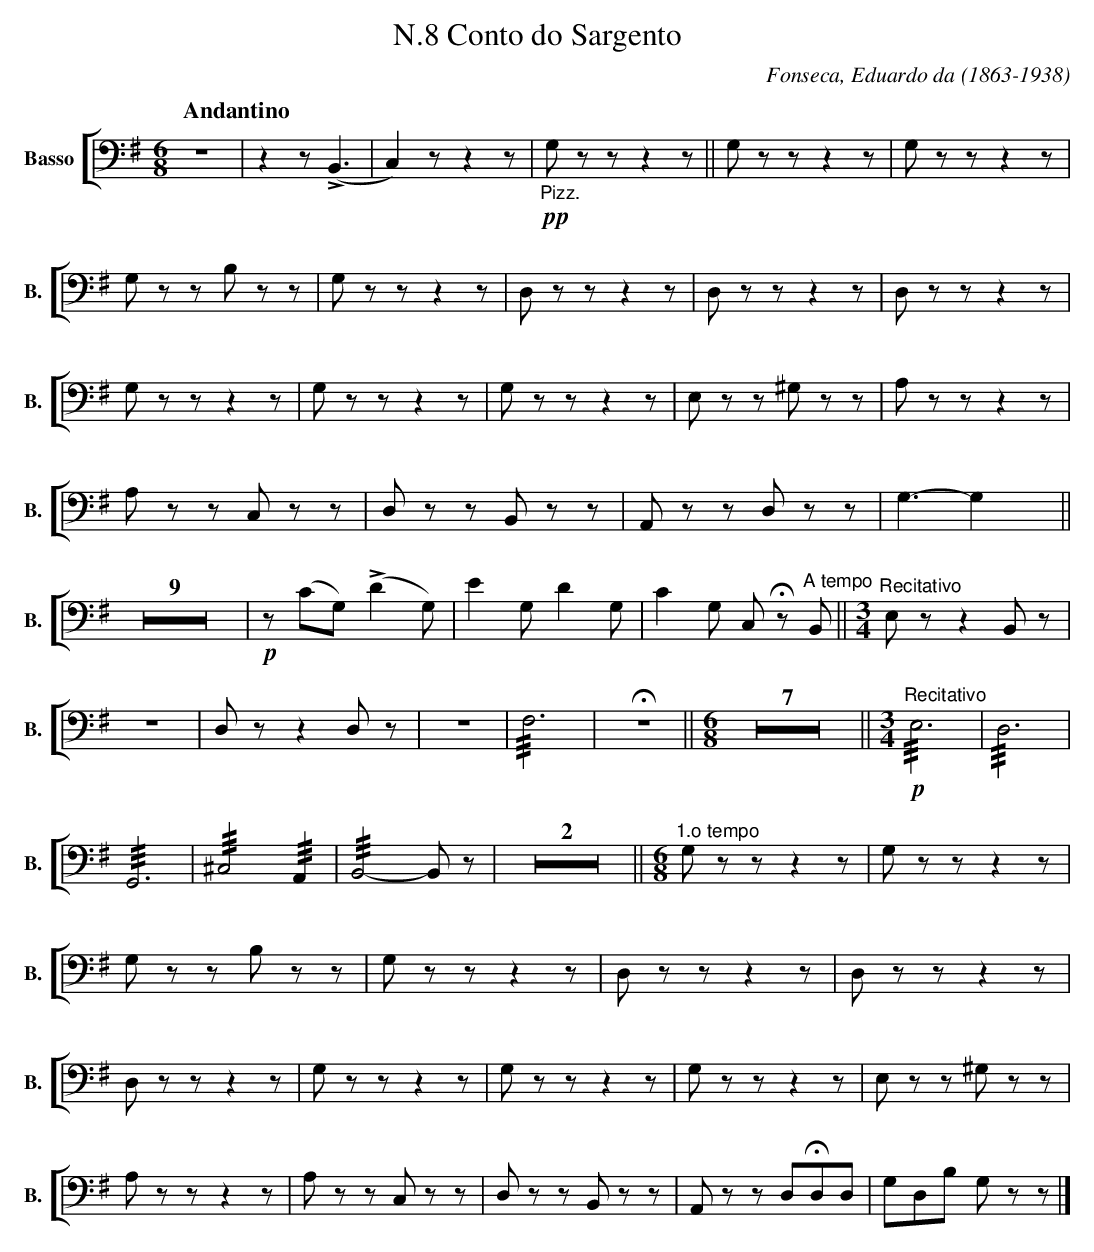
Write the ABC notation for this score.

X:1
T:N.8 Conto do Sargento
C:Fonseca, Eduardo da (1863-1938)
M:6/8
L:1/8
K:G
V: 6 clef=bass name="Basso" sname="B."
%%staves [ 6 ]
   [Q:"Andantino"] z6| z2z !>!(B,,3 | C,2)z z2z  | !pp! "_Pizz." G,zz z2z || \
   G,zz z2z | G,zz z2z | G,zz B,zz  | G,zz z2z   | D,zz z2z | D,zz z2z  | D,zz z2z   | \
   G,zz z2z | G,zz z2z | G,zz z2z   | E,zz ^G,zz | A,zz z2z | A,zz C,zz | D,zz B,,zz | \
   A,,zz D,zz | G,3-G,2x || Z9 | !p!z(CG,) (!>!D2G,) | E2G,D2G,| C2G, C,!fermata!z "^A tempo"B,,|| \
   [M:3/4] "^Recitativo" E,z z2 B,,z| z6 | D,z z2 D,z | z6 | !///!F,6| !fermata!z6 || \
   [M:6/8] Z7 || [M:3/4] "^Recitativo"  !p! !///!E,6 | !///!D,6 | !///!G,,6 | \
   !///!^C,4!///!A,,2 | !///!B,,4-B,,z | Z2 || [M:6/8]"^1.o tempo" \
   G,zz z2z | G,zz z2z | G,zz B,zz  | G,zz z2z   | D,zz z2z | D,zz z2z  | D,zz z2z   | \
   G,zz z2z | G,zz z2z | G,zz z2z   | E,zz ^G,zz | A,zz z2z | A,zz C,zz | D,zz B,,zz | \
   A,,zz D,!fermata!D,D, | G,D,B, G,zz |] \
